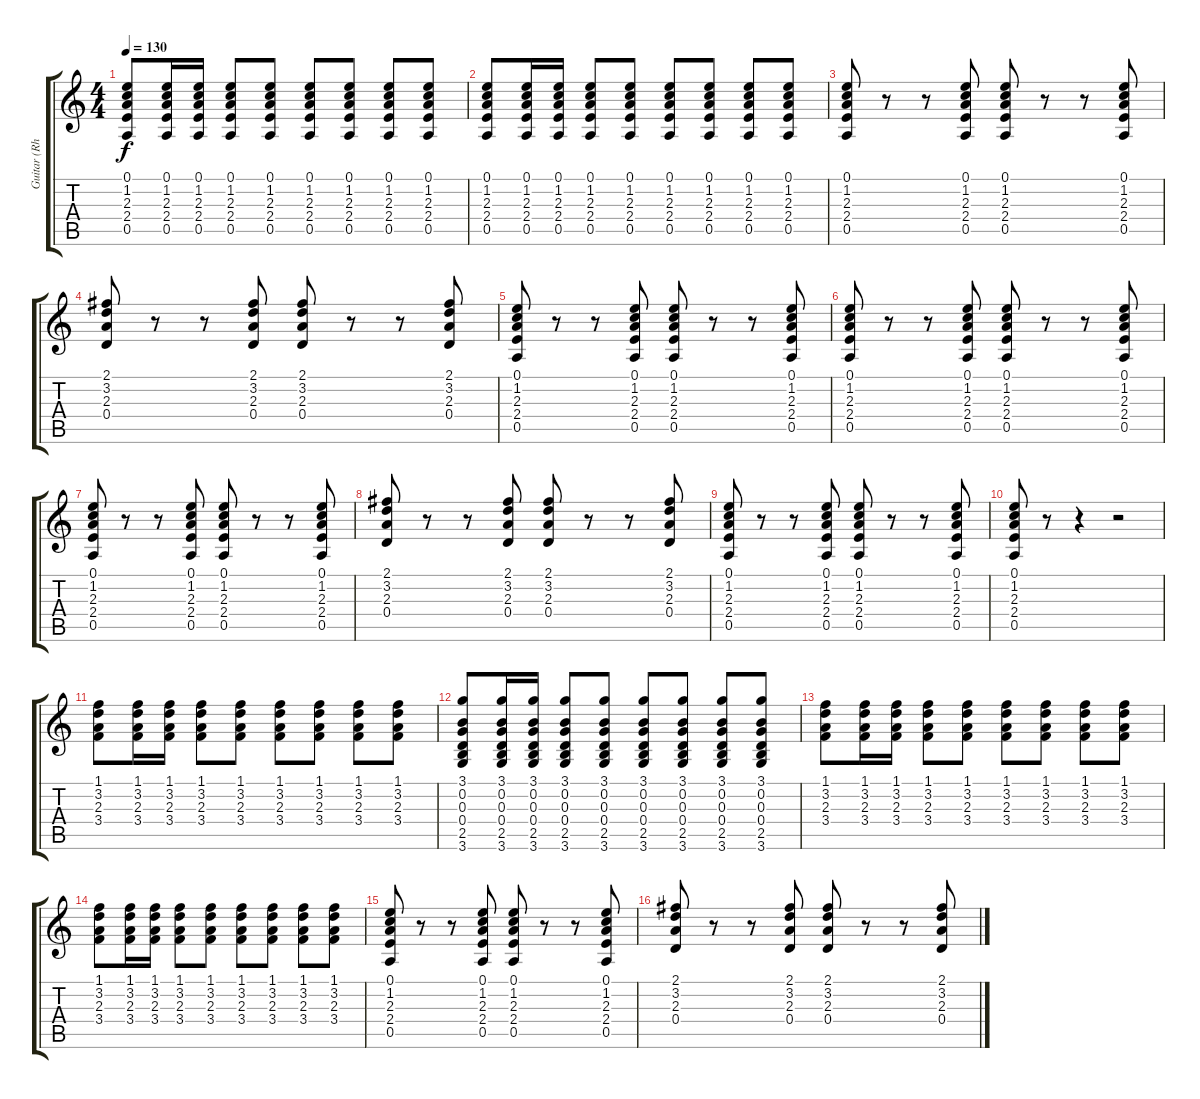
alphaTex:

\track ("Guitar (Rhythm)" "Guitar (Rh") {instrument acousticguitarsteel}
\staff {score tabs}
\tuning (E4 B3 G3 D3 A2 E2) {hide}
\ts (4 4)
\tempo 130
\clef g2
\ks c
(0.1 1.2 2.3 2.4 0.5).8{dy f} (0.1 1.2 2.3 2.4 0.5).16 (0.1 1.2 2.3 2.4 0.5).16 (0.1 1.2 2.3 2.4 0.5).8 (0.1 1.2 2.3 2.4 0.5).8 (0.1 1.2 2.3 2.4 0.5).8 (0.1 1.2 2.3 2.4 0.5).8 (0.1 1.2 2.3 2.4 0.5).8 (0.1 1.2 2.3 2.4 0.5).8 |
(0.1 1.2 2.3 2.4 0.5).8 (0.1 1.2 2.3 2.4 0.5).16 (0.1 1.2 2.3 2.4 0.5).16 (0.1 1.2 2.3 2.4 0.5).8 (0.1 1.2 2.3 2.4 0.5).8 (0.1 1.2 2.3 2.4 0.5).8 (0.1 1.2 2.3 2.4 0.5).8 (0.1 1.2 2.3 2.4 0.5).8 (0.1 1.2 2.3 2.4 0.5).8 |
(0.1 1.2 2.3 2.4 0.5).8 r.8 r.8 (0.1 1.2 2.3 2.4 0.5).8 (0.1 1.2 2.3 2.4 0.5).8 r.8 r.8 (0.1 1.2 2.3 2.4 0.5).8 |
(2.1 3.2 2.3 0.4).8 r.8 r.8 (2.1 3.2 2.3 0.4).8 (2.1 3.2 2.3 0.4).8 r.8 r.8 (2.1 3.2 2.3 0.4).8 |
(0.1 1.2 2.3 2.4 0.5).8 r.8 r.8 (0.1 1.2 2.3 2.4 0.5).8 (0.1 1.2 2.3 2.4 0.5).8 r.8 r.8 (0.1 1.2 2.3 2.4 0.5).8 |
(0.1 1.2 2.3 2.4 0.5).8 r.8 r.8 (0.1 1.2 2.3 2.4 0.5).8 (0.1 1.2 2.3 2.4 0.5).8 r.8 r.8 (0.1 1.2 2.3 2.4 0.5).8 |
(0.1 1.2 2.3 2.4 0.5).8 r.8 r.8 (0.1 1.2 2.3 2.4 0.5).8 (0.1 1.2 2.3 2.4 0.5).8 r.8 r.8 (0.1 1.2 2.3 2.4 0.5).8 |
(2.1 3.2 2.3 0.4).8 r.8 r.8 (2.1 3.2 2.3 0.4).8 (2.1 3.2 2.3 0.4).8 r.8 r.8 (2.1 3.2 2.3 0.4).8 |
(0.1 1.2 2.3 2.4 0.5).8 r.8 r.8 (0.1 1.2 2.3 2.4 0.5).8 (0.1 1.2 2.3 2.4 0.5).8 r.8 r.8 (0.1 1.2 2.3 2.4 0.5).8 |
(0.1 1.2 2.3 2.4 0.5).8 r.8 r.4 r.2 |
(1.1 3.2 2.3 3.4).8 (1.1 3.2 2.3 3.4).16 (1.1 3.2 2.3 3.4).16 (1.1 3.2 2.3 3.4).8 (1.1 3.2 2.3 3.4).8 (1.1 3.2 2.3 3.4).8 (1.1 3.2 2.3 3.4).8 (1.1 3.2 2.3 3.4).8 (1.1 3.2 2.3 3.4).8 |
(3.1 0.2 0.3 0.4 2.5 3.6).8 (3.1 0.2 0.3 0.4 2.5 3.6).16 (3.1 0.2 0.3 0.4 2.5 3.6).16 (3.1 0.2 0.3 0.4 2.5 3.6).8 (3.1 0.2 0.3 0.4 2.5 3.6).8 (3.1 0.2 0.3 0.4 2.5 3.6).8 (3.1 0.2 0.3 0.4 2.5 3.6).8 (3.1 0.2 0.3 0.4 2.5 3.6).8 (3.1 0.2 0.3 0.4 2.5 3.6).8 |
(1.1 3.2 2.3 3.4).8 (1.1 3.2 2.3 3.4).16 (1.1 3.2 2.3 3.4).16 (1.1 3.2 2.3 3.4).8 (1.1 3.2 2.3 3.4).8 (1.1 3.2 2.3 3.4).8 (1.1 3.2 2.3 3.4).8 (1.1 3.2 2.3 3.4).8 (1.1 3.2 2.3 3.4).8 |
(1.1 3.2 2.3 3.4).8 (1.1 3.2 2.3 3.4).16 (1.1 3.2 2.3 3.4).16 (1.1 3.2 2.3 3.4).8 (1.1 3.2 2.3 3.4).8 (1.1 3.2 2.3 3.4).8 (1.1 3.2 2.3 3.4).8 (1.1 3.2 2.3 3.4).8 (1.1 3.2 2.3 3.4).8 |
(0.1 1.2 2.3 2.4 0.5).8 r.8 r.8 (0.1 1.2 2.3 2.4 0.5).8 (0.1 1.2 2.3 2.4 0.5).8 r.8 r.8 (0.1 1.2 2.3 2.4 0.5).8 |
(2.1 3.2 2.3 0.4).8 r.8 r.8 (2.1 3.2 2.3 0.4).8 (2.1 3.2 2.3 0.4).8 r.8 r.8 (2.1 3.2 2.3 0.4).8
